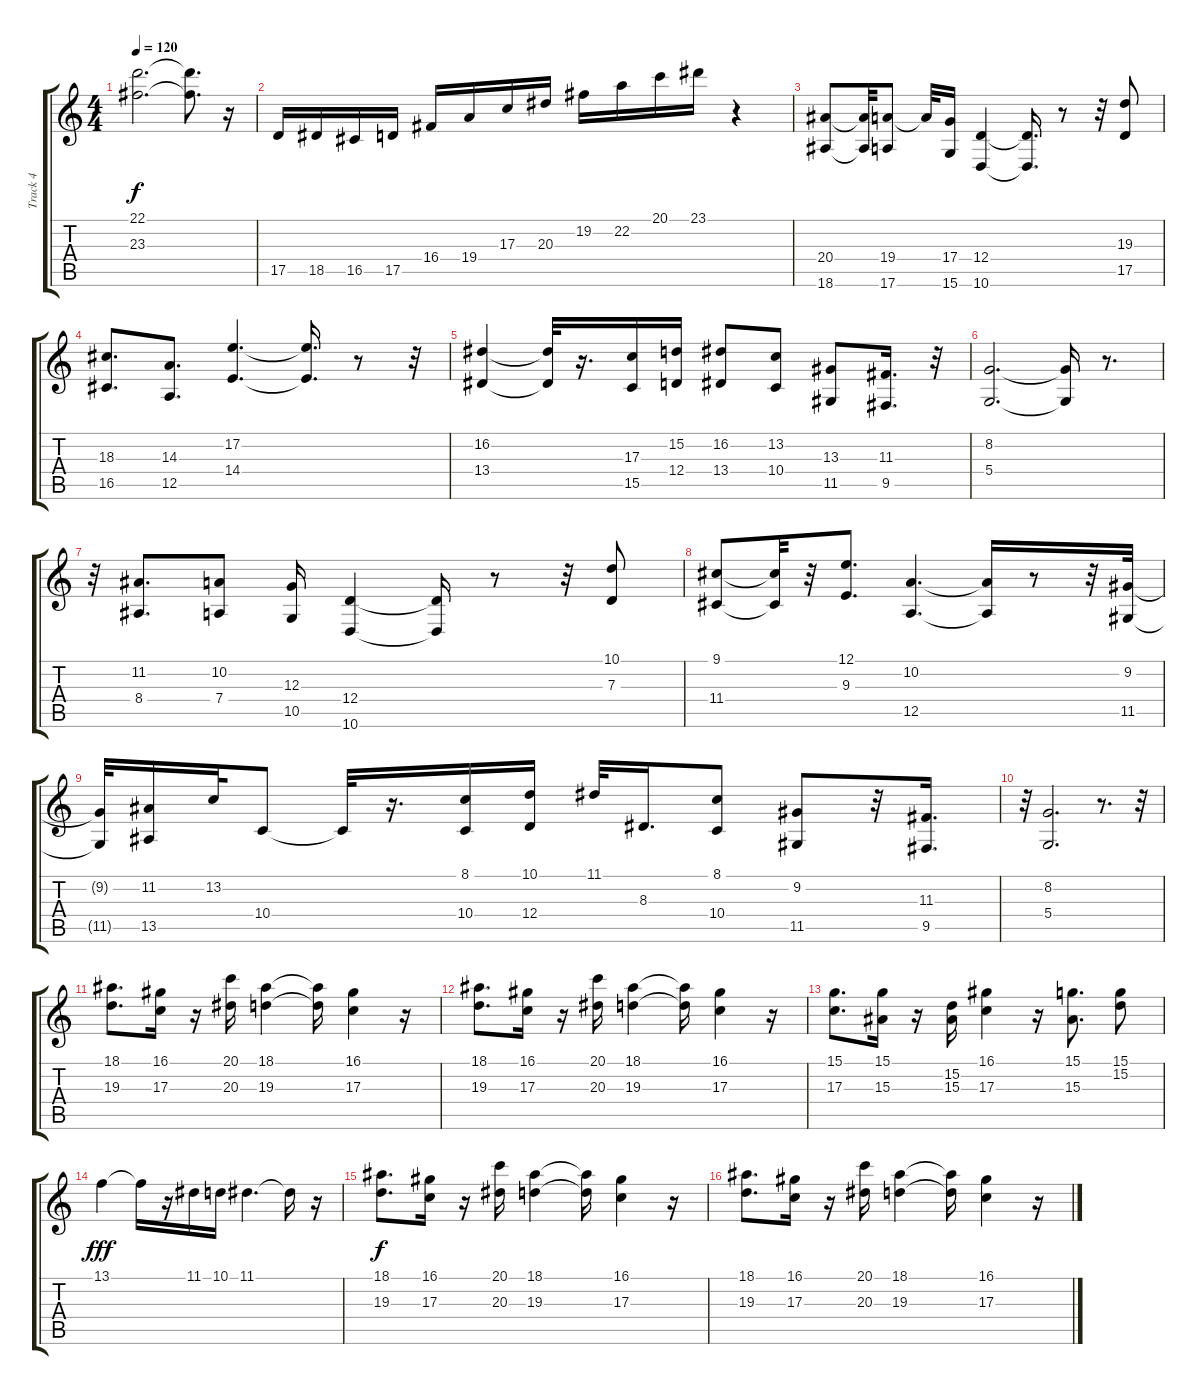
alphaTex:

\track ("Track 4" "Track 4") {instrument oboe}
\staff {score tabs}
\tuning (E4 B3 G3 D3 A2 E2) {hide}
\ts (4 4)
\tempo 120
\clef g2
\ks c
(22.1{t} 23.3{t}).2{d dy f} (22.1{t} 23.3{t}).8{d} r.16 |
17.5.16 18.5.16 16.5.16 17.5.16 16.4.16 19.4.16 17.3.16 20.3.16 19.2.16 22.2.16 20.1.16 23.1.16 r.4 |
(20.4 18.6).8 (20.4{t} 18.6{t}).32 (19.4 17.6).8 19.4{t}.32 (17.4 15.6).16 (12.4 10.6).4 (12.4{t} 10.6{t}).16{d} r.8 r.32 (19.3 17.5).8 |
(18.3 16.5).8{d} (14.3 12.5).8{d} (17.2 14.4).4{d} (17.2{t} 14.4{t}).16{d} r.8 r.32 |
(16.2 13.4).4 (16.2{t} 13.4{t}).32 r.16{d} (17.3 15.5).16 (15.2 12.4).16 (16.2 13.4).8 (13.2 10.4).8 (13.3 11.5).8 (11.3 9.5).16{d} r.32 |
(8.2 5.4).2{d} (8.2{t} 5.4{t}).16 r.8{d} |
r.32 (11.2 8.4).8{d} (10.2 7.4).8 (12.3 10.5).16 (12.4 10.6).4 (12.4{t} 10.6{t}).16 r.8 r.32 (10.1 7.3).8 |
(9.1 11.4).8 (9.1{t} 11.4{t}).32 r.32 (12.1 9.3).8{d} (10.2 12.5).4{d} (10.2{t} 12.5{t}).16 r.8 r.32 (9.2 11.5).32 |
(9.2{t} 11.5{t}).32 (11.2 13.5).16 13.2.32 10.4.8 10.4{t}.32 r.16{d} (8.1 10.4).16 (10.1 12.4).16 11.1.32 8.3.16{d} (8.1 10.4).8 (9.2 11.5).8 r.32 (11.3 9.5).16{d} |
r.32 (8.2 5.4).2{d} r.8{d} r.32 |
(18.1 19.3).8{d} (16.1 17.3).16 r.16 (20.1 20.3).16 (18.1 19.3).4 (18.1{t} 19.3{t}).16 (16.1 17.3).4 r.16 |
(18.1 19.3).8{d} (16.1 17.3).16 r.16 (20.1 20.3).16 (18.1 19.3).4 (18.1{t} 19.3{t}).16 (16.1 17.3).4 r.16 |
(15.1 17.3).8{d} (15.1 15.3).16 r.16 (15.2 15.3).16 (16.1 17.3).4 r.16 (15.1 15.3).8{d} (15.1 15.2).8 |
13.1.4{dy fff} 13.1{t}.16 r.16 11.1.16 10.1.16 11.1.4{d} 11.1{t}.16 r.16 |
(18.1 19.3).8{d dy f} (16.1 17.3).16 r.16 (20.1 20.3).16 (18.1 19.3).4 (18.1{t} 19.3{t}).16 (16.1 17.3).4 r.16 |
(18.1 19.3).8{d} (16.1 17.3).16 r.16 (20.1 20.3).16 (18.1 19.3).4 (18.1{t} 19.3{t}).16 (16.1 17.3).4 r.16
